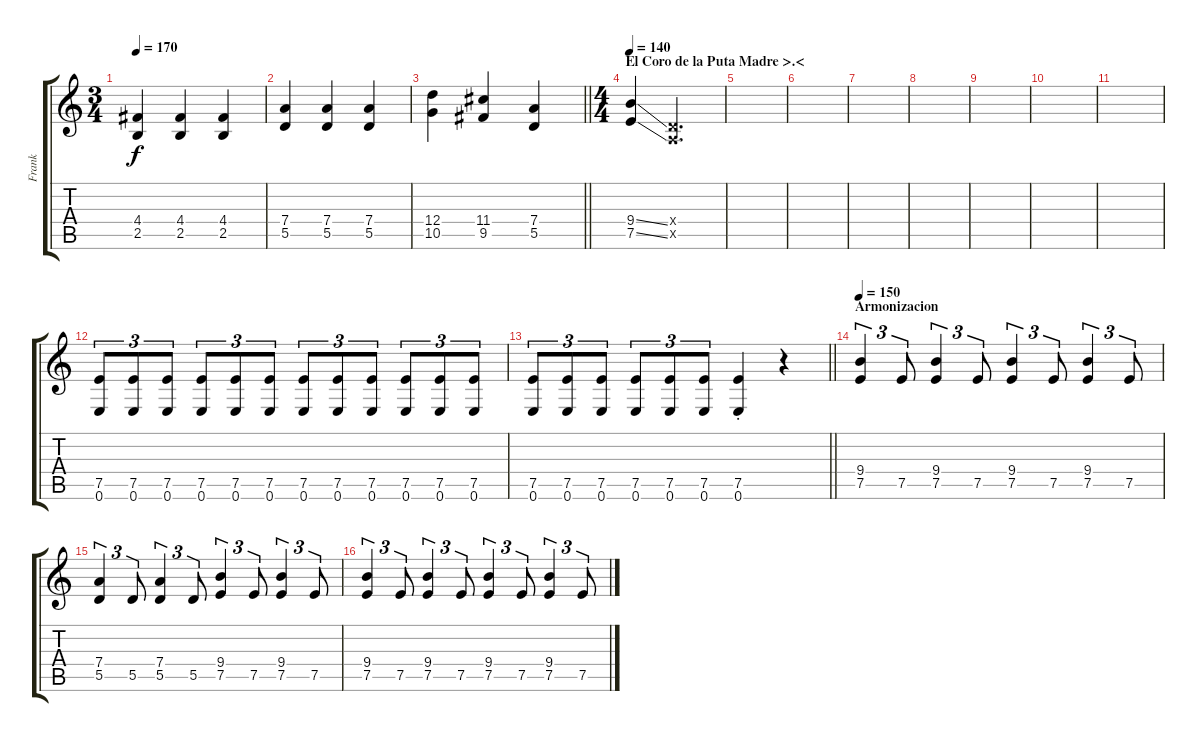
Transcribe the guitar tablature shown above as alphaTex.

\track ("Frank" "Frank") {instrument acousticguitarsteel}
\staff {score tabs}
\tuning (E4 B3 G3 D3 A2 E2) {hide}
\ts (3 4)
\tempo 170
\clef g2
\ks c
(4.4 2.5).4{dy f} (4.4 2.5).4 (4.4 2.5).4 |
(7.4 5.5).4 (7.4 5.5).4 (7.4 5.5).4 |
\barLineRight lightlight
(12.4 10.5).4 (11.4 9.5).4 (7.4 5.5).4 |
\ts (4 4)
\section ("" "El Coro de la Puta Madre >.<")
\tempo 140
(9.4{ss} 7.5{ss}).4 (0.4{x} 0.5{x}).2{d} |
|
|
|
|
|
|
|
(7.5 0.6).8{tu (3 2) volume 15} (7.5 0.6).8{tu (3 2)} (7.5 0.6).8{tu (3 2)} (7.5 0.6).8{tu (3 2)} (7.5 0.6).8{tu (3 2)} (7.5 0.6).8{tu (3 2)} (7.5 0.6).8{tu (3 2)} (7.5 0.6).8{tu (3 2)} (7.5 0.6).8{tu (3 2)} (7.5 0.6).8{tu (3 2)} (7.5 0.6).8{tu (3 2)} (7.5 0.6).8{tu (3 2)} |
\barLineRight lightlight
(7.5 0.6).8{tu (3 2)} (7.5 0.6).8{tu (3 2)} (7.5 0.6).8{tu (3 2)} (7.5 0.6).8{tu (3 2)} (7.5 0.6).8{tu (3 2)} (7.5 0.6).8{tu (3 2)} (7.5{st} 0.6{st}).4 r.4 |
\section ("" "Armonizacion")
\tempo 150
(9.4 7.5).4{tu (3 2)} 7.5.8{tu (3 2)} (9.4 7.5).4{tu (3 2)} 7.5.8{tu (3 2)} (9.4 7.5).4{tu (3 2)} 7.5.8{tu (3 2)} (9.4 7.5).4{tu (3 2)} 7.5.8{tu (3 2)} |
(7.4 5.5).4{tu (3 2)} 5.5.8{tu (3 2)} (7.4 5.5).4{tu (3 2)} 5.5.8{tu (3 2)} (9.4 7.5).4{tu (3 2)} 7.5.8{tu (3 2)} (9.4 7.5).4{tu (3 2)} 7.5.8{tu (3 2)} |
(9.4 7.5).4{tu (3 2)} 7.5.8{tu (3 2)} (9.4 7.5).4{tu (3 2)} 7.5.8{tu (3 2)} (9.4 7.5).4{tu (3 2)} 7.5.8{tu (3 2)} (9.4 7.5).4{tu (3 2)} 7.5.8{tu (3 2)}
